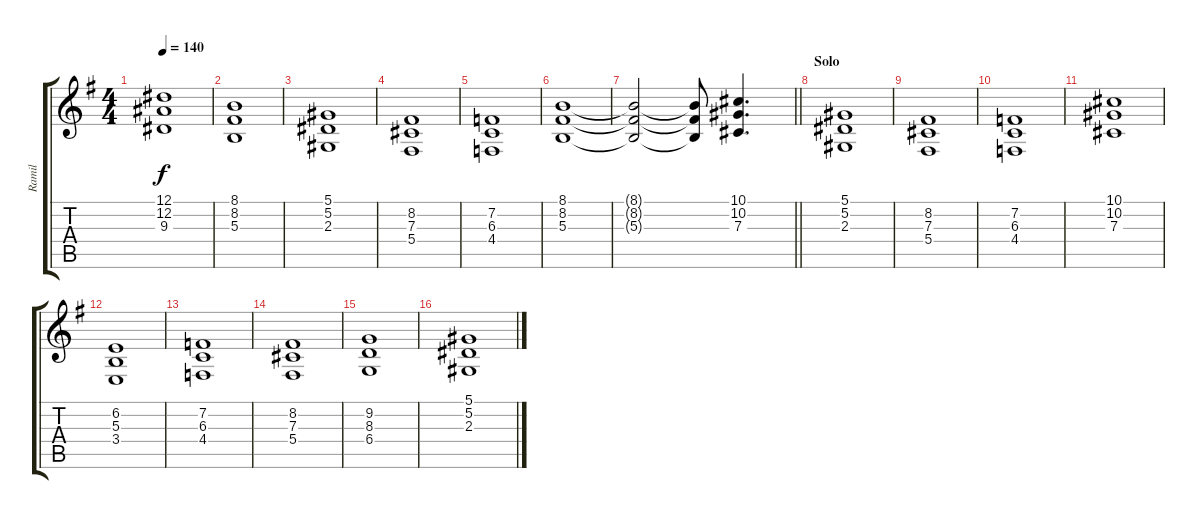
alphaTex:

\track ("Ramil" "Ramil") {instrument stringensemble1}
\staff {score tabs}
\tuning (Eb4 Bb3 Gb3 Db3 Ab2 Eb2) {hide}
\ts (4 4)
\tempo 140
\clef g2
\ks g
(12.1{t} 12.2{t} 9.3{t}).1{dy f} |
(8.1 8.2 5.3).1 |
(5.1 5.2 2.3).1 |
(8.2 7.3 5.4).1 |
(7.2 6.3 4.4).1 |
(8.1 8.2 5.3).1 |
\barLineRight lightlight
(8.1{t} 8.2{t} 5.3{t}).2 (8.1{t} 8.2{t} 5.3{t}).8 (10.1 10.2 7.3).4{d} |
\section ("" "Solo")
(5.1 5.2 2.3).1 |
(8.2 7.3 5.4).1 |
(7.2 6.3 4.4).1 |
(10.1 10.2 7.3).1 |
(6.2 5.3 3.4).1 |
(7.2 6.3 4.4).1 |
(8.2 7.3 5.4).1 |
(9.2 8.3 6.4).1 |
(5.1 5.2 2.3).1
